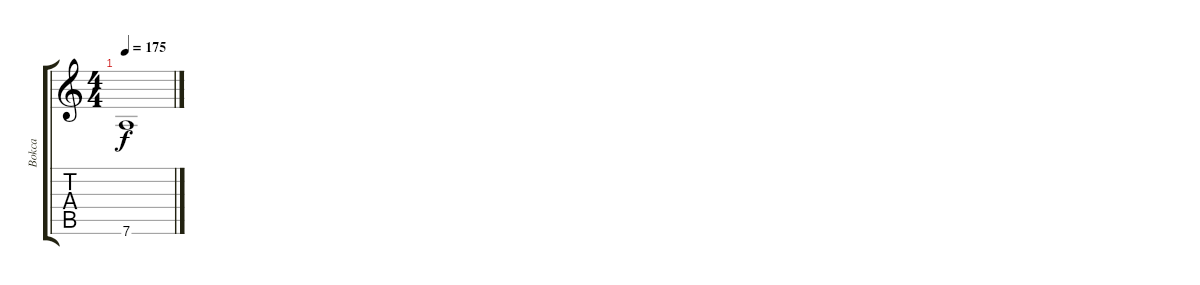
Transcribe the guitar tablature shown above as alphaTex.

\track ("Bokca" "Bokca") {instrument distortionguitar}
\staff {score tabs}
\tuning (D4 A3 F3 C3 G2 D2) {hide}
\ts (4 4)
\tempo 175
\clef g2
\ks c
7.6{t}.1{dy f}
